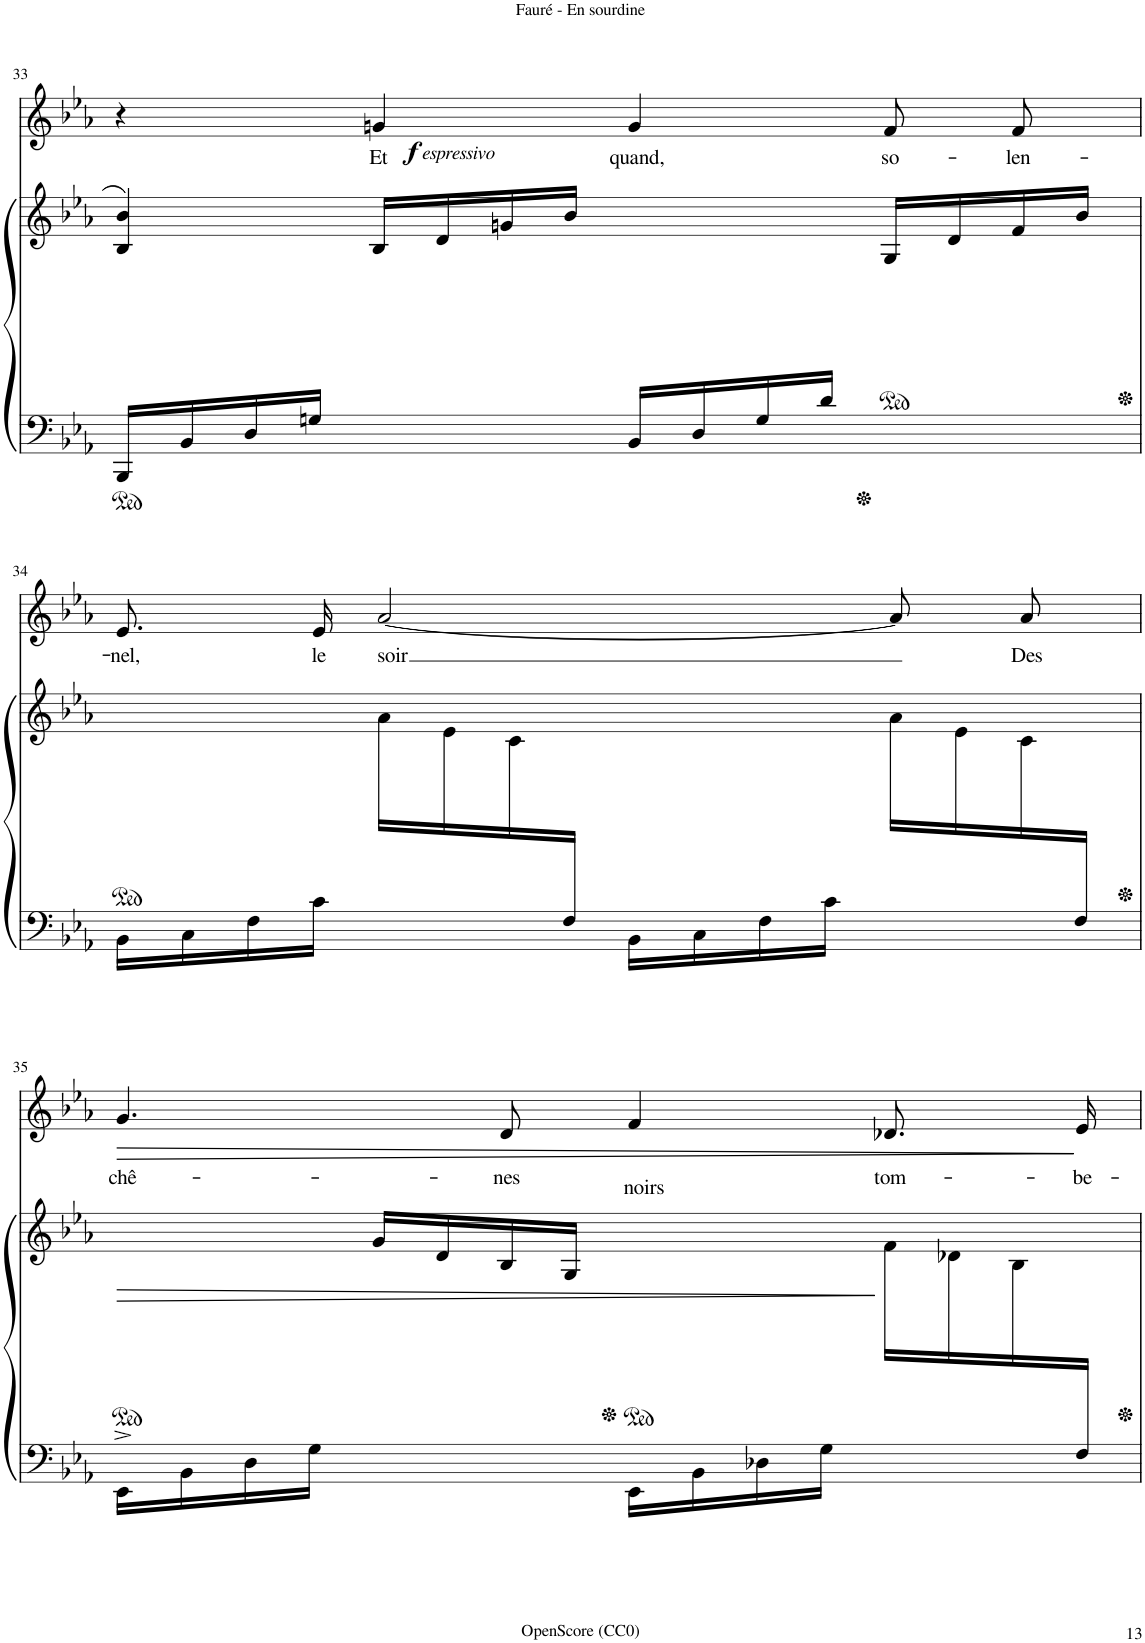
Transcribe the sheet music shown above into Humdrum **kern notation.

**kern	**kern	**dynam	**kern	**text	**dynam
*part2	*part2	*part2	*part1	*part1	*part1
*staff3	*staff2	*staff2/3	*staff1	*staff1	*staff1
*I"Piano	*	*	*I"Voix	*	*
*I'Pno	*	*	*	*	*
!!LO:PB:g=z
*clefF4	*clefG2	*	*clefG2	*	*
*k[b-e-a-]	*k[b-e-a-]	*	*k[b-e-a-]	*	*
*M4/4	*M4/4	*	*M4/4	*	*
*met(c)	*met(c)	*	*met(c)	*	*
=33	=33	=33	=33	=33	=33
16BBB-/LL	4B-/ 4b-/	.	4r	.	.
16BB-/	.	.	.	.	.
16D/	.	.	.	.	.
16Gn/JJ	.	.	.	.	.
!	!	!	!	!LO:LY:b	!LO:DY:b
!	!	!	!	!	!LO:DY:n=1:b
4ryy	16B-/LL	.	4gn/	Et	f other-dynamics
.	16d/	.	.	.	.
.	16gn/	.	.	.	.
.	16b-/JJ	.	.	.	.
!	!	!	!	!LO:LY:b	!
16BB-/LL	4ryy	.	4g/	quand,	.
16D/	.	.	.	.	.
16G/	.	.	.	.	.
16d/JJ	.	.	.	.	.
*Xped	*	*	*	*	*
*	*ped	*	*	*	*
!	!	!	!	!LO:LY:b	!
4ryy	16G/LL	.	8f/L	so-	.
.	16d/	.	.	.	.
!	!	!	!	!LO:LY:b	!
.	16f/	.	8f/J	-len-	.
.	16b-/JJ	.	.	.	.
!!LO:LB:g=z
=34	=34	=34	=34	=34	=34
*^	*	*	*	*	*
*	*	*ped	*	*	*	*
!	!	!	!	!	!LO:LY:b	!
4..ryy	16BB-\LL	4ryy	.	8.e-/L	-nel,	.
.	16C\	.	.	.	.	.
.	16F\	.	.	.	.	.
!	!	!	!	!	!LO:LY:b	!
.	16c\JJ	.	.	16e-/Jk	le	.
!	!	!	!	!	!LO:LY:b	!
.	4ryy	16a-\LL	.	[2a-/	soir	.
.	.	16e-\	.	.	.	.
.	.	16c\	.	.	.	.
16F/JJ	.	16ryy	.	.	.	.
4..ryy	16BB-\LL	4ryy	.	.	.	.
.	16C\	.	.	.	.	.
.	16F\	.	.	.	.	.
.	16c\JJ	.	.	.	.	.
.	4ryy	16a-\LL	.	8a-/L]	.	.
.	.	16e-\	.	.	.	.
!	!	!	!	!	!LO:LY:b	!
.	.	16c\	.	8a-/J	Des	.
16F/JJ	.	16ryy	.	.	.	.
!!LO:LB:g=z
=35	=35	=35	=35	=35	=35	=35
!	!	!	!LO:HP:b	!	!LO:LY:b	!LO:HP:b
2...ryy	16EE-^\LL	4ryy	>	4.g/	chê-	>
.	16BB-\	.	.	.	.	.
.	16D\	.	.	.	.	.
.	16G\JJ	.	.	.	.	.
*	*	*ped	*	*	*	*
.	4ryy	16g/LL	.	.	.	.
.	.	16d/	.	.	.	.
!	!	!	!	!	!LO:LY:b	!
.	.	16B-/	.	8d/	-nes	.
.	.	16G/JJ	.	.	.	.
*	*	*Xped	*	*	*	*
!	!	!	!	!	!LO:LY:b	!
.	16EE-\LL	4ryy	.	4f/	noirs	.
.	16BB-\	.	.	.	.	.
.	16D-X\	.	.	.	.	.
.	16G\JJ	.	.	.	.	.
!	!	!	!	!	!LO:LY:b	!
.	4ryy	16f\LL	]	8.d-X/L	tom-	.
.	.	16d-X\	.	.	.	.
.	.	16B-\	.	.	.	.
!	!	!	!	!	!LO:LY:b	!
16F/JJ	.	16ryy	.	16e-/Jk	-be-	]
*v	*v	*	*	*	*	*
*Xped	*	*	*	*	*
=	=	=	=	=	=
*-	*-	*-	*-	*-	*-
